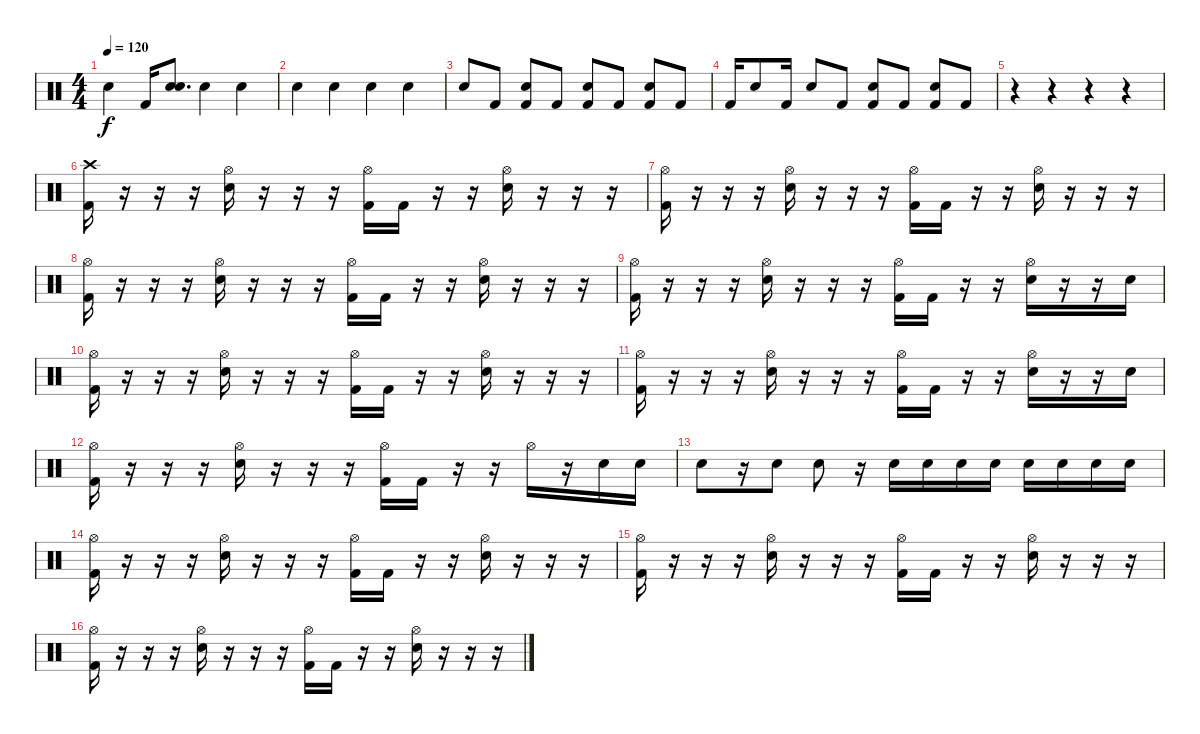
\track "" {instrument percussion}
\staff {score}
\articulation defaults
\ts (4 4)
\tempo 120
\clef neutral
\ks c "Hand Clap (hit)".4{dy f} "Kick (hit) 2".16
("Hand Clap (hit)" "Electric Snare (hit)").8{d} "Hand Clap (hit)".4 "Hand Clap (hit)".4 |
"Hand Clap (hit)".4 "Hand Clap (hit)".4 "Hand Clap (hit)".4 "Hand Clap (hit)".4 |
"Hand Clap (hit)".8 "Kick (hit) 2".8 ("Hand Clap (hit)" "Kick (hit) 2").8 "Kick (hit) 2".8 ("Hand Clap (hit)" "Kick (hit) 2").8 "Kick (hit) 2".8 ("Hand Clap (hit)" "Kick (hit) 2").8 "Kick (hit) 2".8 |
"Kick (hit) 2".16 "Hand Clap (hit)".8 "Kick (hit) 2".16 "Hand Clap (hit)".8 "Kick (hit) 2".8 ("Hand Clap (hit)" "Kick (hit) 2").8 "Kick (hit) 2".8 ("Hand Clap (hit)" "Kick (hit) 2").8 "Kick (hit) 2".8 |
r.4 r.4 r.4 r.4 |
("Crash high (hit)" "Kick (hit) 2").16 r.16 r.16 r.16 ("Hi-Hat (open)" "Electric Snare (hit)").16 r.16 r.16 r.16 ("Hi-Hat (open)" "Kick (hit) 2").16 "Kick (hit) 2".16 r.16 r.16 ("Hi-Hat (open)" "Electric Snare (hit)").16 r.16 r.16 r.16 |
("Hi-Hat (open)" "Kick (hit) 2").16 r.16 r.16 r.16 ("Hi-Hat (open)" "Electric Snare (hit)").16 r.16 r.16 r.16 ("Hi-Hat (open)" "Kick (hit) 2").16 "Kick (hit) 2".16 r.16 r.16 ("Hi-Hat (open)" "Electric Snare (hit)").16 r.16 r.16 r.16 |
("Hi-Hat (open)" "Kick (hit) 2").16 r.16 r.16 r.16 ("Hi-Hat (open)" "Electric Snare (hit)").16 r.16 r.16 r.16 ("Hi-Hat (open)" "Kick (hit) 2").16 "Kick (hit) 2".16 r.16 r.16 ("Hi-Hat (open)" "Electric Snare (hit)").16 r.16 r.16 r.16 |
("Hi-Hat (open)" "Kick (hit) 2").16 r.16 r.16 r.16 ("Hi-Hat (open)" "Electric Snare (hit)").16 r.16 r.16 r.16 ("Hi-Hat (open)" "Kick (hit) 2").16 "Kick (hit) 2".16 r.16 r.16 ("Hi-Hat (open)" "Electric Snare (hit)").16 r.16 r.16 "Electric Snare (hit)".16 |
("Hi-Hat (open)" "Kick (hit) 2").16 r.16 r.16 r.16 ("Hi-Hat (open)" "Electric Snare (hit)").16 r.16 r.16 r.16 ("Hi-Hat (open)" "Kick (hit) 2").16 "Kick (hit) 2".16 r.16 r.16 ("Hi-Hat (open)" "Electric Snare (hit)").16 r.16 r.16 r.16 |
("Hi-Hat (open)" "Kick (hit) 2").16 r.16 r.16 r.16 ("Hi-Hat (open)" "Electric Snare (hit)").16 r.16 r.16 r.16 ("Hi-Hat (open)" "Kick (hit) 2").16 "Kick (hit) 2".16 r.16 r.16 ("Hi-Hat (open)" "Electric Snare (hit)").16 r.16 r.16 "Electric Snare (hit)".16 |
("Hi-Hat (open)" "Kick (hit) 2").16 r.16 r.16 r.16 ("Hi-Hat (open)" "Electric Snare (hit)").16 r.16 r.16 r.16 ("Hi-Hat (open)" "Kick (hit) 2").16 "Kick (hit) 2".16 r.16 r.16 "Hi-Hat (open)".16 r.16 "Electric Snare (hit)".16 "Electric Snare (hit)".16 |
"Electric Snare (hit)".8 r.16 "Electric Snare (hit)".8 "Electric Snare (hit)".8 r.16 "Electric Snare (hit)".16 "Electric Snare (hit)".16 "Electric Snare (hit)".16 "Electric Snare (hit)".16 "Electric Snare (hit)".16 "Electric Snare (hit)".16 "Electric Snare (hit)".16 "Electric Snare (hit)".16 |
("Hi-Hat (open)" "Kick (hit) 2").16 r.16 r.16 r.16 ("Hi-Hat (open)" "Electric Snare (hit)").16 r.16 r.16 r.16 ("Hi-Hat (open)" "Kick (hit) 2").16 "Kick (hit) 2".16 r.16 r.16 ("Hi-Hat (open)" "Electric Snare (hit)").16 r.16 r.16 r.16 |
("Hi-Hat (open)" "Kick (hit) 2").16 r.16 r.16 r.16 ("Hi-Hat (open)" "Electric Snare (hit)").16 r.16 r.16 r.16 ("Hi-Hat (open)" "Kick (hit) 2").16 "Kick (hit) 2".16 r.16 r.16 ("Hi-Hat (open)" "Electric Snare (hit)").16 r.16 r.16 r.16 |
("Hi-Hat (open)" "Kick (hit) 2").16 r.16 r.16 r.16 ("Hi-Hat (open)" "Electric Snare (hit)").16 r.16 r.16 r.16 ("Hi-Hat (open)" "Kick (hit) 2").16 "Kick (hit) 2".16 r.16 r.16 ("Hi-Hat (open)" "Electric Snare (hit)").16 r.16 r.16 r.16
